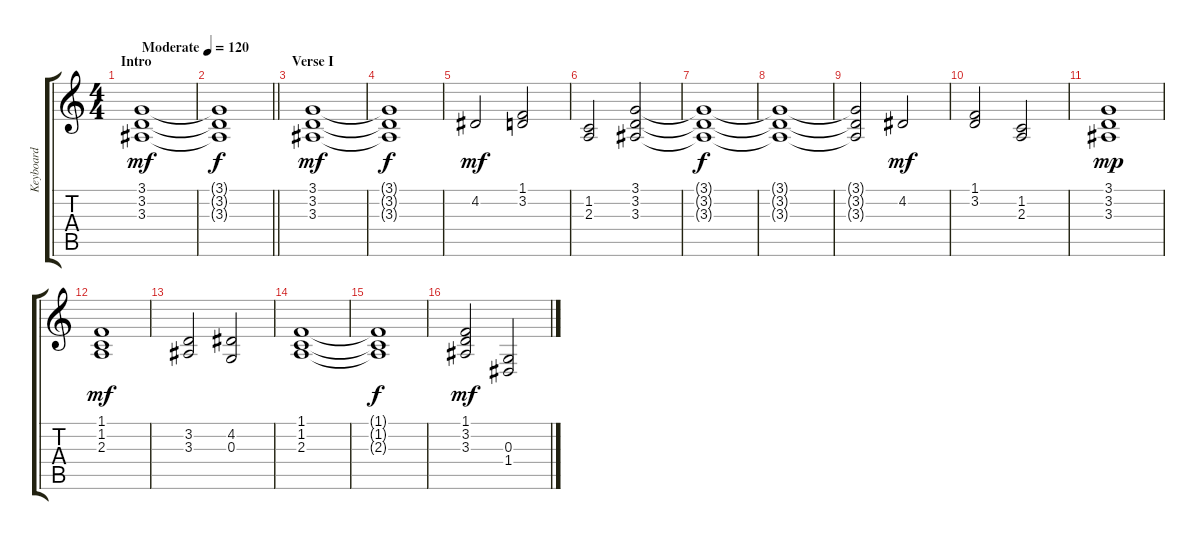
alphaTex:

\track ("Keyboard" "Keyboard") {instrument pad2warm}
\staff {score tabs}
\tuning (E4 B3 G3 D3 A2 E2) {hide}
\ts (4 4)
\section ("" "Intro")
\tempo (120 "Moderate")
\clef g2
\ks c
(3.1 3.2 3.3).1{dy mf instrument pad2warm} |
\barLineRight lightlight
(3.1{t} 3.2{t} 3.3{t}).1{dy f} |
\section ("" "Verse I")
(3.1 3.2 3.3).1{dy mf} |
(3.1{t} 3.2{t} 3.3{t}).1{dy f} |
4.2.2{dy mf} (1.1 3.2).2 |
(1.2 2.3).2 (3.1 3.2 3.3).2 |
(3.1{t} 3.2{t} 3.3{t}).1{dy f} |
(3.1{t} 3.2{t} 3.3{t}).1 |
(3.1{t} 3.2{t} 3.3{t}).2 4.2.2{dy mf} |
(1.1 3.2).2 (1.2 2.3).2 |
(3.1 3.2 3.3).1{dy mp} |
(1.1 1.2 2.3).1{dy mf} |
(3.2 3.3).2 (4.2 0.3).2 |
(1.1 1.2 2.3).1 |
(1.1{t} 1.2{t} 2.3{t}).1{dy f} |
(1.1 3.2 3.3).2{dy mf} (0.3 1.4).2
